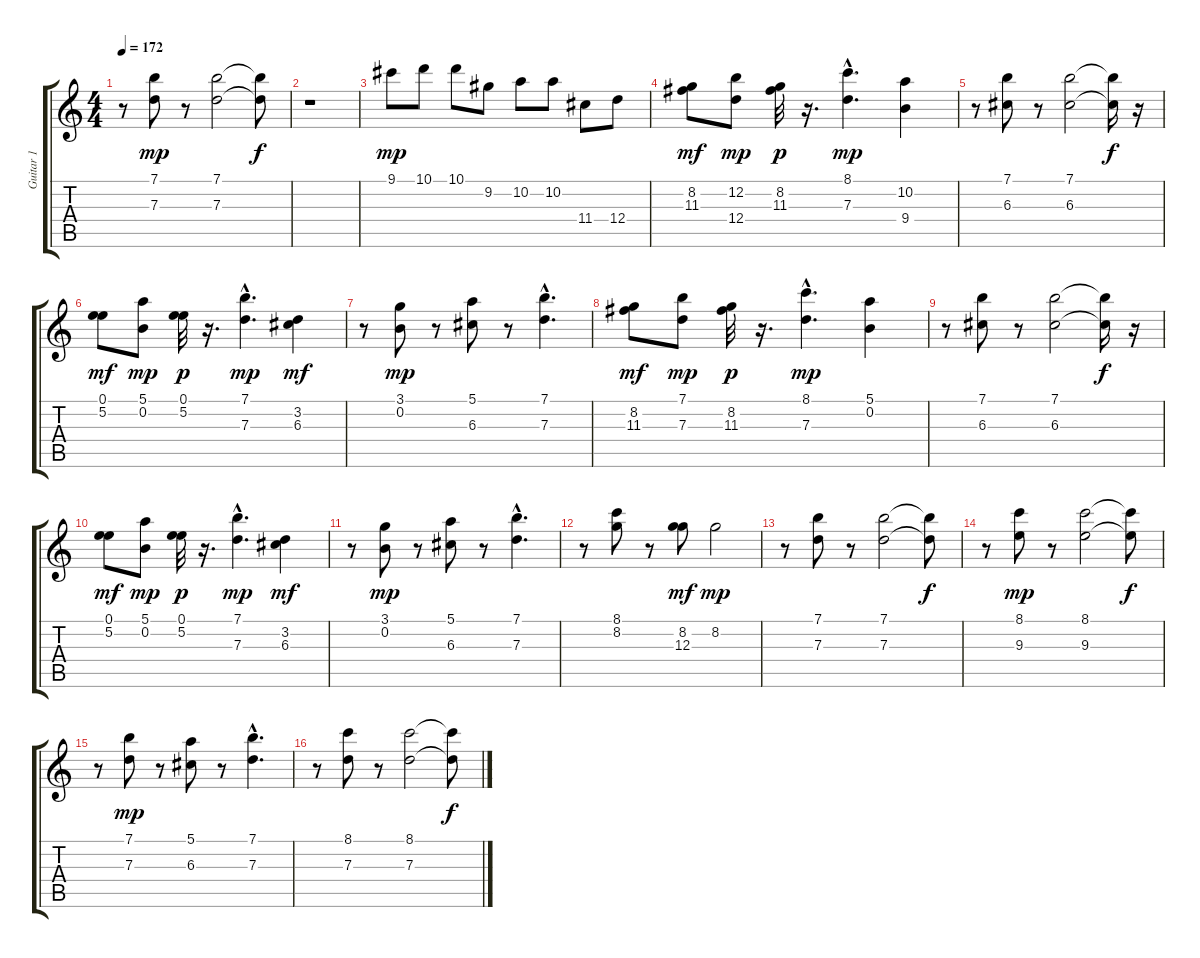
\track ("Guitar 1" "Guitar 1") {instrument acousticguitarsteel}
\staff {score tabs}
\tuning (E4 B3 G3 D3 A2 E2) {hide}
\ts (4 4)
\tempo 172
\clef g2
\ks c
r.8{dy f} (7.1 7.3).8{dy mp} r.8 (7.1 7.3).2 (7.1{t} 7.3{t}).8{dy f} |
r.1 |
9.1.8{dy mp} 10.1.8 10.1.8 9.2.8 10.2.8 10.2.8 11.4.8 12.4.8 |
(8.2 11.3).8{dy mf} (12.2 12.4).8{dy mp} (8.2 11.3).32{dy p} r.16{d} (8.1{hac} 7.3{hac}).4{d dy mp} (10.2 9.4).4 |
r.8 (7.1 6.3).8 r.8 (7.1 6.3).2 (7.1{t} 6.3{t}).16{dy f} r.16 |
(0.1 5.2).8{dy mf} (5.1 0.2).8{dy mp} (0.1 5.2).32{dy p} r.16{d} (7.1{hac} 7.3{hac}).4{d dy mp} (3.2 6.3).4{dy mf} |
r.8 (3.1 0.2).8{dy mp} r.8 (5.1 6.3).8 r.8 (7.1{hac} 7.3{hac}).4{d} |
(8.2 11.3).8{dy mf} (7.1 7.3).8{dy mp} (8.2 11.3).32{dy p} r.16{d} (8.1{hac} 7.3{hac}).4{d dy mp} (5.1 0.2).4 |
r.8 (7.1 6.3).8 r.8 (7.1 6.3).2 (7.1{t} 6.3{t}).16{dy f} r.16 |
(0.1 5.2).8{dy mf} (5.1 0.2).8{dy mp} (0.1 5.2).32{dy p} r.16{d} (7.1{hac} 7.3{hac}).4{d dy mp} (3.2 6.3).4{dy mf} |
r.8 (3.1 0.2).8{dy mp} r.8 (5.1 6.3).8 r.8 (7.1{hac} 7.3{hac}).4{d} |
r.8 (8.1 8.2).8 r.8 (8.2 12.3).8{dy mf} 8.2.2{dy mp} |
r.8 (7.1 7.3).8 r.8 (7.1 7.3).2 (7.1{t} 7.3{t}).8{dy f} |
r.8 (8.1 9.3).8{dy mp} r.8 (8.1 9.3).2 (8.1{t} 9.3{t}).8{dy f} |
r.8 (7.1 7.3).8{dy mp} r.8 (5.1 6.3).8 r.8 (7.1{hac} 7.3{hac}).4{d} |
r.8 (8.1 7.3).8 r.8 (8.1 7.3).2 (8.1{t} 7.3{t}).8{dy f}
